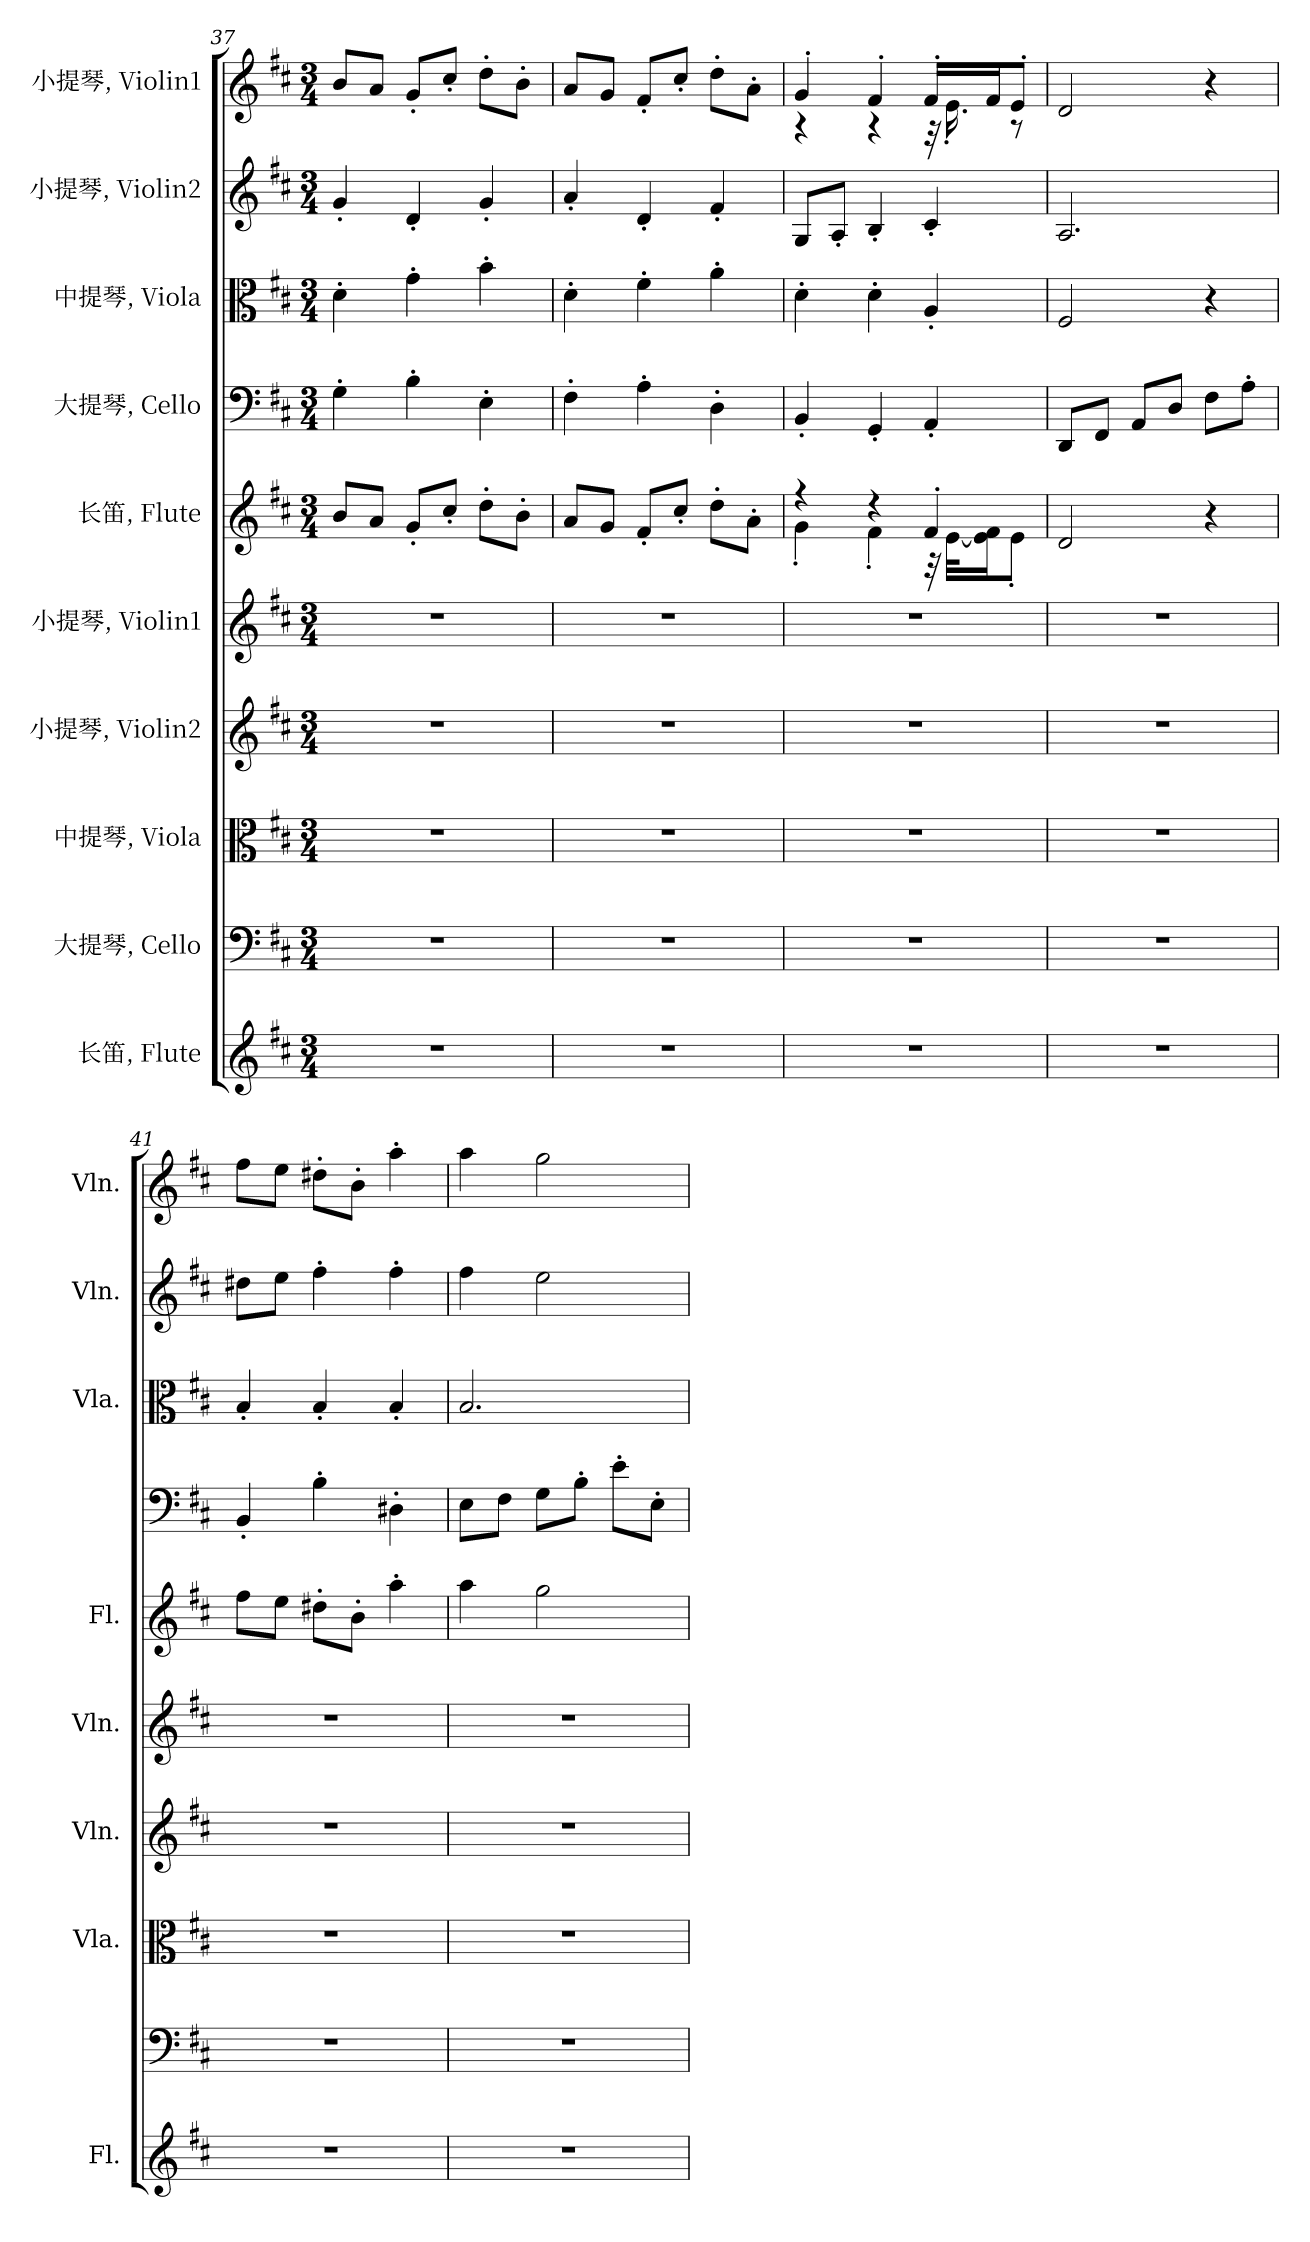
**kern	**kern	**kern	**kern	**kern	**kern	**kern	**kern	**kern	**kern
*part10	*part9	*part8	*part7	*part6	*part5	*part4	*part3	*part2	*part1
*staff10	*staff9	*staff8	*staff7	*staff6	*staff5	*staff4	*staff3	*staff2	*staff1
*I"长笛, Flute	*I"大提琴, Cello	*I"中提琴, Viola	*I"小提琴, Violin2	*I"小提琴, Violin1	*I"长笛, Flute	*I"大提琴, Cello	*I"中提琴, Viola	*I"小提琴, Violin2	*I"小提琴, Violin1
*I'Fl.	*	*I'Vla.	*I'Vln.	*I'Vln.	*I'Fl.	*	*I'Vla.	*I'Vln.	*I'Vln.
!!LO:PB:g=z
*clefG2	*clefF4	*clefC3	*clefG2	*clefG2	*clefG2	*clefF4	*clefC3	*clefG2	*clefG2
*k[f#c#]	*k[f#c#]	*k[f#c#]	*k[f#c#]	*k[f#c#]	*k[f#c#]	*k[f#c#]	*k[f#c#]	*k[f#c#]	*k[f#c#]
*M3/4	*M3/4	*M3/4	*M3/4	*M3/4	*M3/4	*M3/4	*M3/4	*M3/4	*M3/4
=37	=37	=37	=37	=37	=37	=37	=37	=37	=37
2.r	2.r	2.r	2.r	2.r	8b/L	4G'\	4d'\	4g'/	8b/L
.	.	.	.	.	8a/J	.	.	.	8a/J
.	.	.	.	.	8g'/L	4B'\	4g'\	4d'/	8g'/L
.	.	.	.	.	8cc#'/J	.	.	.	8cc#'/J
.	.	.	.	.	8dd'\L	4E'\	4b'\	4g'/	8dd'\L
.	.	.	.	.	8b'\J	.	.	.	8b'\J
=38	=38	=38	=38	=38	=38	=38	=38	=38	=38
2.r	2.r	2.r	2.r	2.r	8a/L	4F#'\	4d'\	4a'/	8a/L
.	.	.	.	.	8g/J	.	.	.	8g/J
.	.	.	.	.	8f#'/L	4A'\	4f#'\	4d'/	8f#'/L
.	.	.	.	.	8cc#'/J	.	.	.	8cc#'/J
.	.	.	.	.	8dd'\L	4D'\	4a'\	4f#'/	8dd'\L
.	.	.	.	.	8a'\J	.	.	.	8a'\J
=39	=39	=39	=39	=39	=39	=39	=39	=39	=39
*	*	*	*	*	*^	*	*	*	*^
2.r	2.r	2.r	2.r	2.r	4r	4g'\	4BB'/	4d'\	8G/L	4g'/	4r
.	.	.	.	.	.	.	.	.	8A'/J	.	.
.	.	.	.	.	4r	4f#'\	4GG'/	4d'\	4B'/	4f#'/	4r
.	.	.	.	.	4f#'/	32r	4AA'/	4A'/	4c#'/	16f#'/LL	32r
.	.	.	.	.	.	[32e\KLL	.	.	.	.	16.e'\
.	.	.	.	.	.	16e\] 16f#\J	.	.	.	16f#/J	.
.	.	.	.	.	.	8e'\J	.	.	.	8e'/J	8r
*	*	*	*	*	*v	*v	*	*	*	*v	*v
=40	=40	=40	=40	=40	=40	=40	=40	=40	=40
2.r	2.r	2.r	2.r	2.r	2d/	8DD/L	2F#/	2.A/	2d/
.	.	.	.	.	.	8FF#/J	.	.	.
.	.	.	.	.	.	8AA/L	.	.	.
.	.	.	.	.	.	8D/J	.	.	.
.	.	.	.	.	4r	8F#\L	4r	.	4r
.	.	.	.	.	.	8A'\J	.	.	.
=41	=41	=41	=41	=41	=41	=41	=41	=41	=41
2.r	2.r	2.r	2.r	2.r	8ff#\L	4BB'/	4B'/	8dd#X\L	8ff#\L
.	.	.	.	.	8ee\J	.	.	8ee\J	8ee\J
.	.	.	.	.	8dd#X'\L	4B'\	4B'/	4ff#'\	8dd#X'\L
.	.	.	.	.	8b'\J	.	.	.	8b'\J
.	.	.	.	.	4aa'\	4D#X'\	4B'/	4ff#'\	4aa'\
!!LO:PB:g=z
=42	=42	=42	=42	=42	=42	=42	=42	=42	=42
2.r	2.r	2.r	2.r	2.r	4aa\	8E\L	2.B/	4ff#\	4aa\
.	.	.	.	.	.	8F#\J	.	.	.
.	.	.	.	.	2gg\	8G\L	.	2ee\	2gg\
.	.	.	.	.	.	8B'\J	.	.	.
.	.	.	.	.	.	8e'\L	.	.	.
.	.	.	.	.	.	8E'\J	.	.	.
=	=	=	=	=	=	=	=	=	=
*-	*-	*-	*-	*-	*-	*-	*-	*-	*-
